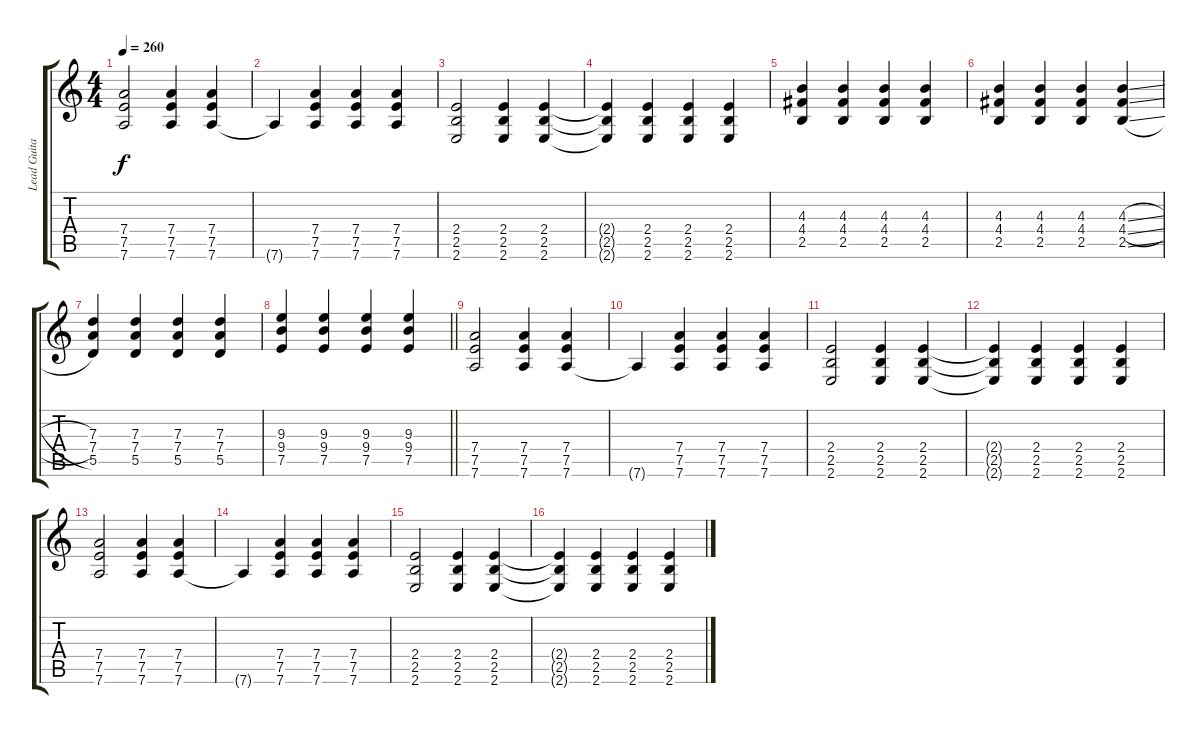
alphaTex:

\track ("Lead Guitar" "Lead Guita") {instrument overdrivenguitar}
\staff {score tabs}
\tuning (E4 B3 G3 D3 A2 D2) {hide}
\ts (4 4)
\tempo 260
\clef g2
\ks c
(7.4 7.5 7.6).2{dy f} (7.4 7.5 7.6).4 (7.4 7.5 7.6).4 |
7.6{t}.4 (7.4 7.5 7.6).4 (7.4 7.5 7.6).4 (7.4 7.5 7.6).4 |
(2.4 2.5 2.6).2 (2.4 2.5 2.6).4 (2.4 2.5 2.6).4 |
(2.4{t} 2.5{t} 2.6{t}).4 (2.4 2.5 2.6).4 (2.4 2.5 2.6).4 (2.4 2.5 2.6).4 |
(4.3 4.4 2.5).4 (4.3 4.4 2.5).4 (4.3 4.4 2.5).4 (4.3 4.4 2.5).4 |
(4.3 4.4 2.5).4 (4.3 4.4 2.5).4 (4.3 4.4 2.5).4 (4.3{sl} 4.4{sl} 2.5{sl}).4 |
(7.3 7.4 5.5).4 (7.3 7.4 5.5).4 (7.3 7.4 5.5).4 (7.3 7.4 5.5).4 |
\barLineRight lightlight
(9.3 9.4 7.5).4 (9.3 9.4 7.5).4 (9.3 9.4 7.5).4 (9.3 9.4 7.5).4 |
(7.4 7.5 7.6).2 (7.4 7.5 7.6).4 (7.4 7.5 7.6).4 |
7.6{t}.4 (7.4 7.5 7.6).4 (7.4 7.5 7.6).4 (7.4 7.5 7.6).4 |
(2.4 2.5 2.6).2 (2.4 2.5 2.6).4 (2.4 2.5 2.6).4 |
(2.4{t} 2.5{t} 2.6{t}).4 (2.4 2.5 2.6).4 (2.4 2.5 2.6).4 (2.4 2.5 2.6).4 |
(7.4 7.5 7.6).2 (7.4 7.5 7.6).4 (7.4 7.5 7.6).4 |
7.6{t}.4 (7.4 7.5 7.6).4 (7.4 7.5 7.6).4 (7.4 7.5 7.6).4 |
(2.4 2.5 2.6).2 (2.4 2.5 2.6).4 (2.4 2.5 2.6).4 |
(2.4{t} 2.5{t} 2.6{t}).4 (2.4 2.5 2.6).4 (2.4 2.5 2.6).4 (2.4 2.5 2.6).4
